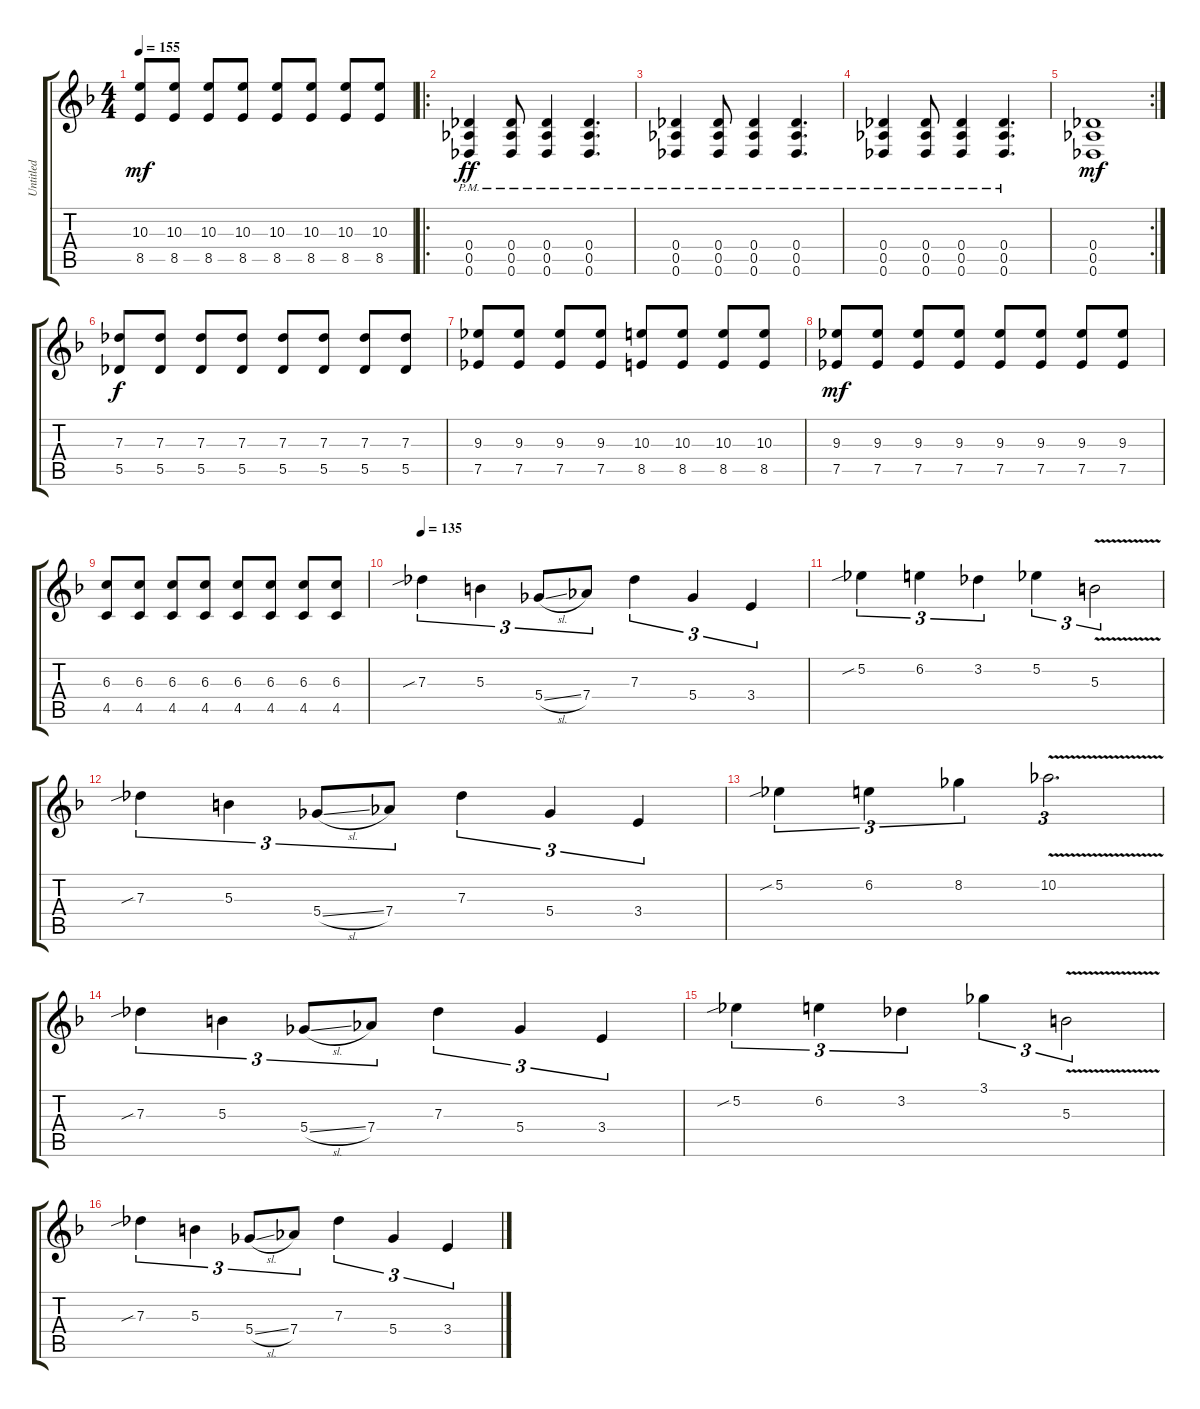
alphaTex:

\track ("Untitled" "Untitled") {instrument distortionguitar}
\staff {score tabs}
\tuning (Eb4 Bb3 Gb3 Db3 Ab2 Db2) {hide}
\ts (4 4)
\tempo 155
\clef g2
\ks f
(10.3 8.5).8{dy mf} (10.3 8.5).8 (10.3 8.5).8 (10.3 8.5).8 (10.3 8.5).8 (10.3 8.5).8 (10.3 8.5).8 (10.3 8.5).8 |
\ro
(0.4{pm} 0.5{pm} 0.6{pm}).4{dy ff} (0.4{pm} 0.5{pm} 0.6{pm}).8 (0.4{pm} 0.5{pm} 0.6{pm}).4 (0.4{pm} 0.5{pm} 0.6{pm}).4{d} |
(0.4{pm} 0.5{pm} 0.6{pm}).4 (0.4{pm} 0.5{pm} 0.6{pm}).8 (0.4{pm} 0.5{pm} 0.6{pm}).4 (0.4{pm} 0.5{pm} 0.6{pm}).4{d} |
(0.4{pm} 0.5{pm} 0.6{pm}).4 (0.4{pm} 0.5{pm} 0.6{pm}).8 (0.4{pm} 0.5{pm} 0.6{pm}).4 (0.4{pm} 0.5{pm} 0.6{pm}).4{d} |
\rc 2
(0.4 0.5 0.6).1{dy mf} |
(7.3 5.5).8{dy f} (7.3 5.5).8 (7.3 5.5).8 (7.3 5.5).8 (7.3 5.5).8 (7.3 5.5).8 (7.3 5.5).8 (7.3 5.5).8 |
(9.3 7.5).8 (9.3 7.5).8 (9.3 7.5).8 (9.3 7.5).8 (10.3 8.5).8 (10.3 8.5).8 (10.3 8.5).8 (10.3 8.5).8 |
(9.3 7.5).8{dy mf} (9.3 7.5).8 (9.3 7.5).8 (9.3 7.5).8 (9.3 7.5).8 (9.3 7.5).8 (9.3 7.5).8 (9.3 7.5).8 |
(6.3 4.5).8 (6.3 4.5).8 (6.3 4.5).8 (6.3 4.5).8 (6.3 4.5).8 (6.3 4.5).8 (6.3 4.5).8 (6.3 4.5).8 |
\tempo 135
7.3{sib}.4{tu (3 2)} 5.3.4{tu (3 2)} 5.4{sl}.8{tu (3 2)} 7.4.8{tu (3 2)} 7.3.4{tu (3 2)} 5.4.4{tu (3 2)} 3.4.4{tu (3 2)} |
5.2{sib}.4{tu (3 2)} 6.2.4{tu (3 2)} 3.2.4{tu (3 2)} 5.2.4{tu (3 2)} 5.3{v}.2{tu (3 2)} |
7.3{sib}.4{tu (3 2)} 5.3.4{tu (3 2)} 5.4{sl}.8{tu (3 2)} 7.4.8{tu (3 2)} 7.3.4{tu (3 2)} 5.4.4{tu (3 2)} 3.4.4{tu (3 2)} |
5.2{sib}.4{tu (3 2)} 6.2.4{tu (3 2)} 8.2.4{tu (3 2)} 10.2{v}.2{d tu (3 2)} |
7.3{sib}.4{tu (3 2)} 5.3.4{tu (3 2)} 5.4{sl}.8{tu (3 2)} 7.4.8{tu (3 2)} 7.3.4{tu (3 2)} 5.4.4{tu (3 2)} 3.4.4{tu (3 2)} |
5.2{sib}.4{tu (3 2)} 6.2.4{tu (3 2)} 3.2.4{tu (3 2)} 3.1.4{tu (3 2)} 5.3{v}.2{tu (3 2)} |
7.3{sib}.4{tu (3 2)} 5.3.4{tu (3 2)} 5.4{sl}.8{tu (3 2)} 7.4.8{tu (3 2)} 7.3.4{tu (3 2)} 5.4.4{tu (3 2)} 3.4.4{tu (3 2)}
